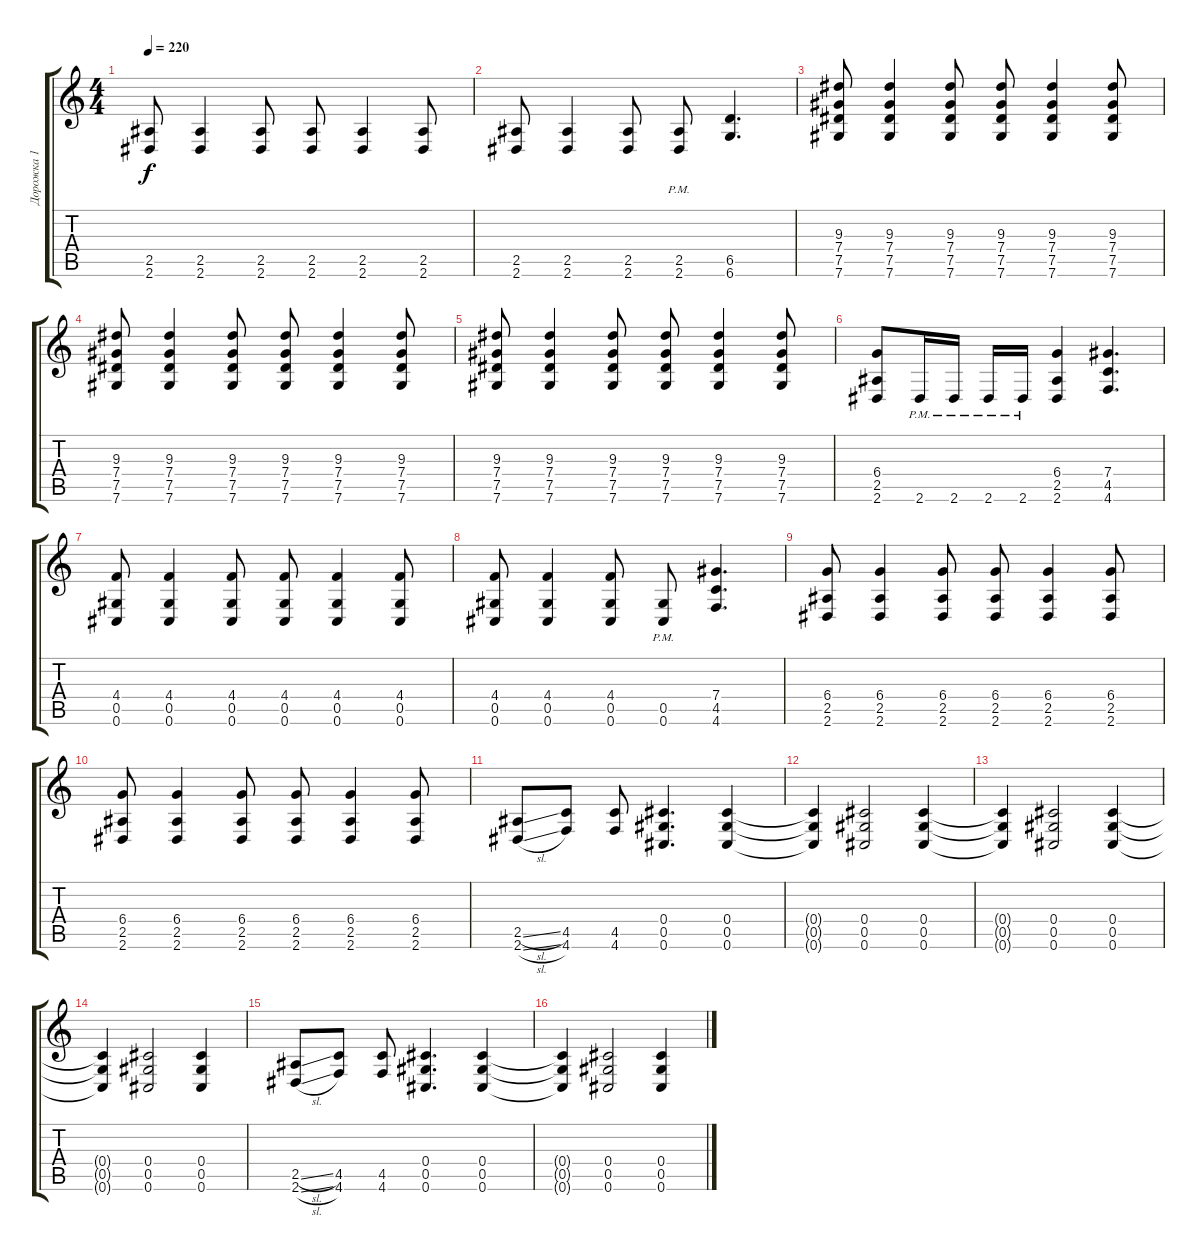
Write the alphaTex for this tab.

\track ("Дорожка 1" "Дорожка 1") {instrument distortionguitar}
\staff {score tabs}
\tuning (Eb4 Bb3 Gb3 Db3 Ab2 Db2) {hide}
\ts (4 4)
\tempo 220
\clef g2
\ks c
(2.5 2.6).8{dy f} (2.5 2.6).4 (2.5 2.6).8 (2.5 2.6).8 (2.5 2.6).4 (2.5 2.6).8 |
(2.5 2.6).8 (2.5 2.6).4 (2.5 2.6).8 (2.5{pm} 2.6{pm}).8 (6.5 6.6).4{d} |
(9.3 7.4 7.5 7.6).8 (9.3 7.4 7.5 7.6).4 (9.3 7.4 7.5 7.6).8 (9.3 7.4 7.5 7.6).8 (9.3 7.4 7.5 7.6).4 (9.3 7.4 7.5 7.6).8 |
(9.3 7.4 7.5 7.6).8 (9.3 7.4 7.5 7.6).4 (9.3 7.4 7.5 7.6).8 (9.3 7.4 7.5 7.6).8 (9.3 7.4 7.5 7.6).4 (9.3 7.4 7.5 7.6).8 |
(9.3 7.4 7.5 7.6).8 (9.3 7.4 7.5 7.6).4 (9.3 7.4 7.5 7.6).8 (9.3 7.4 7.5 7.6).8 (9.3 7.4 7.5 7.6).4 (9.3 7.4 7.5 7.6).8 |
(6.4 2.5 2.6).8 2.6{pm}.16 2.6{pm}.16 2.6{pm}.16 2.6{pm}.16 (6.4 2.5 2.6).4 (7.4 4.5 4.6).4{d} |
(4.4 0.5 0.6).8 (4.4 0.5 0.6).4 (4.4 0.5 0.6).8 (4.4 0.5 0.6).8 (4.4 0.5 0.6).4 (4.4 0.5 0.6).8 |
(4.4 0.5 0.6).8 (4.4 0.5 0.6).4 (4.4 0.5 0.6).8 (0.5{pm} 0.6{pm}).8 (7.4 4.5 4.6).4{d} |
(6.4 2.5 2.6).8 (6.4 2.5 2.6).4 (6.4 2.5 2.6).8 (6.4 2.5 2.6).8 (6.4 2.5 2.6).4 (6.4 2.5 2.6).8 |
(6.4 2.5 2.6).8 (6.4 2.5 2.6).4 (6.4 2.5 2.6).8 (6.4 2.5 2.6).8 (6.4 2.5 2.6).4 (6.4 2.5 2.6).8 |
(2.5{sl} 2.6{sl}).8 (4.5 4.6).8 (4.5 4.6).8 (0.4 0.5 0.6).4{d} (0.4 0.5 0.6).4 |
(0.4{t} 0.5{t} 0.6{t}).4 (0.4 0.5 0.6).2 (0.4 0.5 0.6).4 |
(0.4{t} 0.5{t} 0.6{t}).4 (0.4 0.5 0.6).2 (0.4 0.5 0.6).4 |
(0.4{t} 0.5{t} 0.6{t}).4 (0.4 0.5 0.6).2 (0.4 0.5 0.6).4 |
(2.5{sl} 2.6{sl}).8 (4.5 4.6).8 (4.5 4.6).8 (0.4 0.5 0.6).4{d} (0.4 0.5 0.6).4 |
(0.4{t} 0.5{t} 0.6{t}).4 (0.4 0.5 0.6).2 (0.4 0.5 0.6).4
